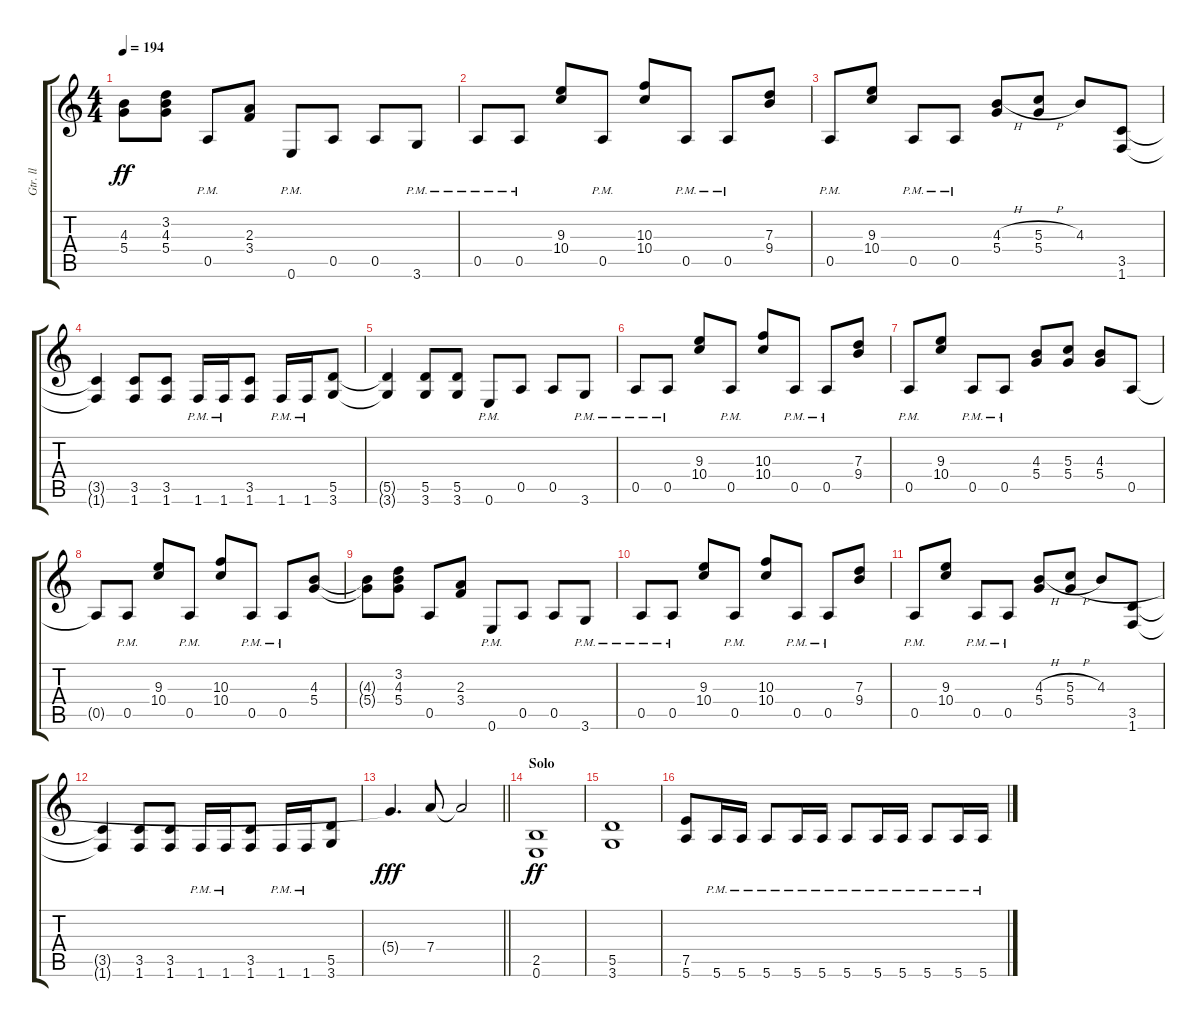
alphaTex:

\track ("Gtr. ll" "Gtr. ll") {instrument distortionguitar}
\staff {score tabs}
\tuning (E4 B3 G3 D3 A2 E2) {hide}
\ts (4 4)
\tempo 194
\clef g2
\ks c
(4.3{t} 5.4{t}).8{dy ff} (3.2 4.3 5.4).8 0.5{pm}.8 (2.3 3.4).8 0.6{pm}.8 0.5.8 0.5.8 3.6{pm}.8 |
0.5{pm}.8 0.5{pm}.8 (9.3 10.4).8 0.5{pm}.8 (10.3 10.4).8 0.5{pm}.8 0.5{pm}.8 (7.3 9.4).8 |
0.5{pm}.8 (9.3 10.4).8 0.5{pm}.8 0.5{pm}.8 (4.3{h} 5.4).8 (5.3{h} 5.4).8 4.3.8 (3.5 1.6).8 |
(3.5{t} 1.6{t}).4 (3.5 1.6).8 (3.5 1.6).8 1.6{pm}.16 1.6{pm}.16 (3.5 1.6).8 1.6{pm}.16 1.6{pm}.16 (5.5 3.6).8 |
(5.5{t} 3.6{t}).4 (5.5 3.6).8 (5.5 3.6).8 0.6{pm}.8 0.5.8 0.5.8 3.6{pm}.8 |
0.5{pm}.8 0.5{pm}.8 (9.3 10.4).8 0.5{pm}.8 (10.3 10.4).8 0.5{pm}.8 0.5{pm}.8 (7.3 9.4).8 |
0.5{pm}.8 (9.3 10.4).8 0.5{pm}.8 0.5{pm}.8 (4.3 5.4).8 (5.3 5.4).8 (4.3 5.4).8 0.5.8 |
0.5{t}.8 0.5{pm}.8 (9.3 10.4).8 0.5{pm}.8 (10.3 10.4).8 0.5{pm}.8 0.5{pm}.8 (4.3 5.4).8 |
(4.3{t} 5.4{t}).8 (3.2 4.3 5.4).8 0.5.8 (2.3 3.4).8 0.6{pm}.8 0.5.8 0.5.8 3.6{pm}.8 |
0.5{pm}.8 0.5{pm}.8 (9.3 10.4).8 0.5{pm}.8 (10.3 10.4).8 0.5{pm}.8 0.5{pm}.8 (7.3 9.4).8 |
0.5{pm}.8 (9.3 10.4).8 0.5{pm}.8 0.5{pm}.8 (4.3{h} 5.4).8 (5.3{h} 5.4).8 4.3.8 (3.5 1.6).8 |
(3.5{t} 1.6{t}).4 (3.5 1.6).8 (3.5 1.6).8 1.6{pm}.16 1.6{pm}.16 (3.5 1.6).8 1.6{pm}.16 1.6{pm}.16 (5.5 3.6).8 |
\barLineRight lightlight
5.4{t}.4{d dy fff} 7.4.8 7.4{t}.2 |
\section ("" "Solo")
(2.5 0.6).1{dy ff} |
(5.5 3.6).1 |
(7.5 5.6).8 5.6{pm}.16 5.6{pm}.16 5.6{pm}.8 5.6{pm}.16 5.6{pm}.16 5.6{pm}.8 5.6{pm}.16 5.6{pm}.16 5.6{pm}.8 5.6{pm}.16 5.6{pm}.16
